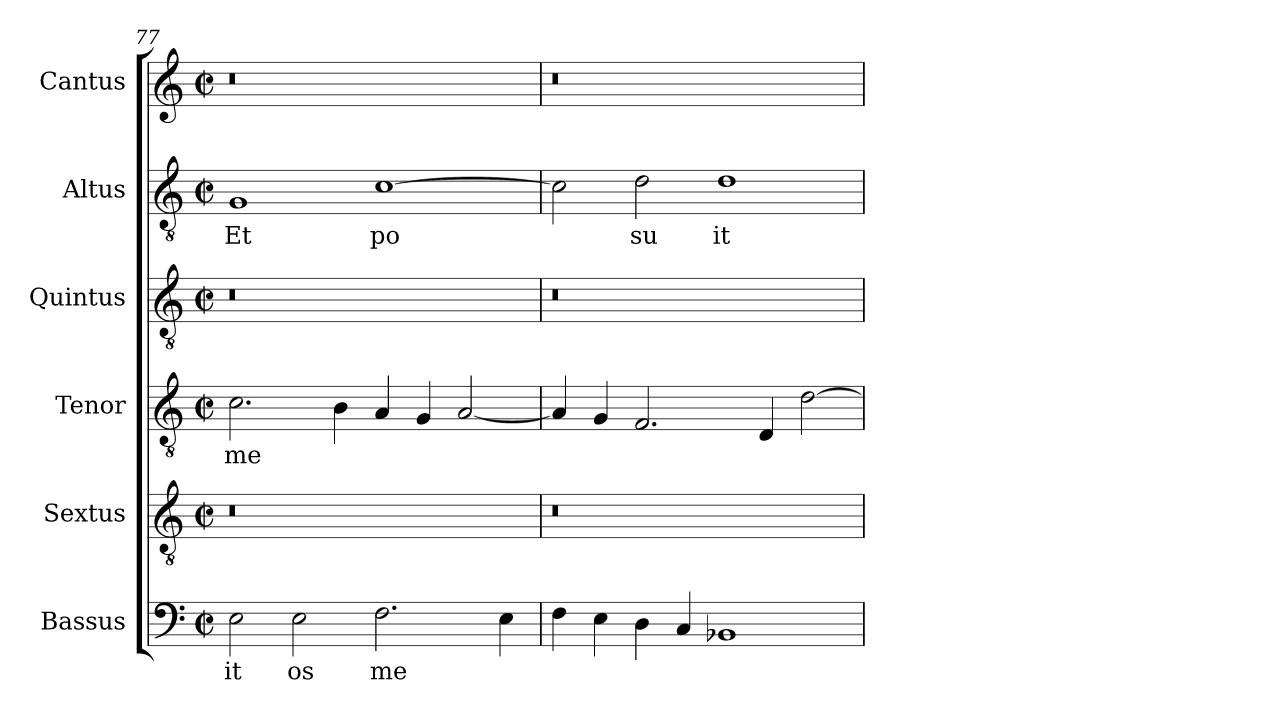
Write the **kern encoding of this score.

**kern	**text	**kern	**kern	**text	**kern	**kern	**text	**kern
*part6	*part6	*part5	*part4	*part4	*part3	*part2	*part2	*part1
*staff6	*staff6	*staff5	*staff4	*staff4	*staff3	*staff2	*staff2	*staff1
*I"Bassus	*	*I"Sextus	*I"Tenor	*	*I"Quintus	*I"Altus	*	*I"Cantus
*clefF4	*	*clefGv2	*clefGv2	*	*clefGv2	*clefGv2	*	*clefG2
*M2/2	*	*M2/2	*M2/2	*	*M2/2	*M2/2	*	*M2/2
*met(c|)	*	*met(c|)	*met(c|)	*	*met(c|)	*met(c|)	*	*met(c|)
=77	=77	=77	=77	=77	=77	=77	=77	=77
!	!LO:LY:b:cj	!	!	!LO:LY:b	!	!	!LO:LY:b:cj	!
2E\	it	0r	2.c\	me	0r	1G	Et	0r
!	!LO:LY:b:cj	!	!	!	!	!	!	!
2E\	os	.	.	.	.	.	.	.
.	.	.	4B\	.	.	.	.	.
!	!LO:LY:b	!	!	!	!	!	!LO:LY:b:cj	!
2.F\	me	.	4A/	.	.	[>1c	po	.
.	.	.	4G/	.	.	.	.	.
.	.	.	[<2A/	.	.	.	.	.
4E\	.	.	.	.	.	.	.	.
=78	=78	=78	=78	=78	=78	=78	=78	=78
4F\	.	0r	4A/]	.	0r	2c\]	.	0r
4E\	.	.	4G/	.	.	.	.	.
!	!	!	!	!	!	!	!LO:LY:b:cj	!
4D\	.	.	2.F/	.	.	2d\	su	.
4C/	.	.	.	.	.	.	.	.
!	!	!	!	!	!	!	!LO:LY:b:cj	!
1BB-X	.	.	.	.	.	1d	it	.
.	.	.	4D/	.	.	.	.	.
.	.	.	[>2d\	.	.	.	.	.
=	=	=	=	=	=	=	=	=
*-	*-	*-	*-	*-	*-	*-	*-	*-
